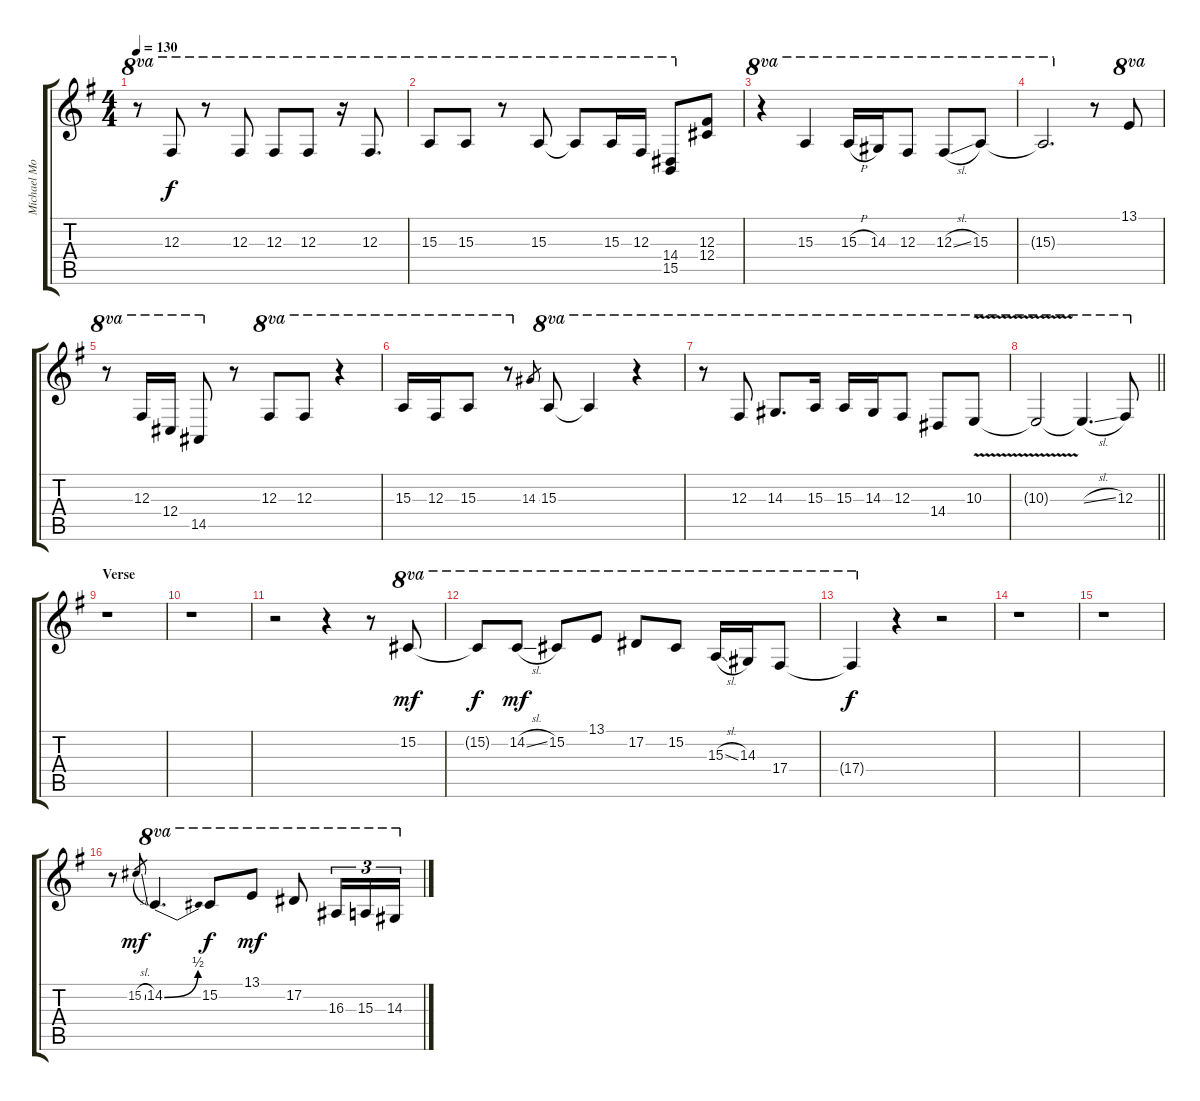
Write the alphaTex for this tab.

\track ("Michael Monroe - Harmonica" "Michael Mo") {instrument harmonica}
\staff {score tabs}
\tuning (Eb4 Bb3 Gb3 Db3 Ab2 Eb2) {hide}
\ts (4 4)
\tempo 130
\clef g2
\ks g
r.8{ot 8va dy f} 12.3.8{ot 8va} r.8{ot 8va} 12.3.8{ot 8va} 12.3.8{ot 8va} 12.3.8{ot 8va} r.16{ot 8va} 12.3.8{d ot 8va} |
15.3.8{ot 8va} 15.3.8{ot 8va} r.8{ot 8va} 15.3.8{ot 8va} 15.3{t}.8{ot 8va} 15.3.16{ot 8va} 12.3.16{ot 8va} (14.4 15.5).8{ot 8va} (12.3 12.4).8 |
r.4{ot 8va} 15.3.4{ot 8va} 15.3{h}.16{ot 8va} 14.3.16{ot 8va} 12.3.8{ot 8va} 12.3{sl}.8{ot 8va} 15.3.8{ot 8va} |
15.3{t}.2{d ot 8va} r.8 13.1.8{ot 8va} |
r.8{ot 8va} 12.3.16{ot 8va} 12.4.16{ot 8va} 14.5.8{ot 8va} r.8 12.3.8{ot 8va} 12.3.8{ot 8va} r.4{ot 8va} |
15.3.16{ot 8va} 12.3.16{ot 8va} 15.3.8{ot 8va} r.8{ot 8va} 14.3.8{gr} 15.3.8{ot 8va} 15.3{t}.4{ot 8va} r.4{ot 8va} |
r.8{ot 8va} 12.3.8{ot 8va} 14.3.8{d ot 8va} 15.3.16{ot 8va} 15.3.16{ot 8va} 14.3.16{ot 8va} 12.3.8{ot 8va} 14.4.8{ot 8va} 10.3{v}.8{ot 8va} |
\barLineRight lightlight
10.3{t}.2{ot 8va} 10.3{sl t}.4{d ot 8va} 12.3.8{ot 8va} |
\section ("" "Verse")
r.1 |
r.1 |
r.2 r.4 r.8 15.2.8{ot 8va dy mf} |
15.2{t}.8{ot 8va dy f} 14.2{sl}.8{ot 8va dy mf} 15.2.8{ot 8va} 13.1.8{ot 8va} 17.2.8{ot 8va} 15.2.8{ot 8va} 15.3{sl}.16{ot 8va} 14.3.16{ot 8va} 17.4.8{ot 8va} |
17.4{t}.4{ot 8va dy f} r.4 r.2 |
r.1 |
r.1 |
r.8 15.2{sl}.8{gr dy mf} 14.2{be (bend 0 0 60 2)}.4{d ot 8va} 15.2.8{ot 8va dy f} 13.1.8{ot 8va dy mf} 17.2.8{ot 8va} 16.3.16{tu (3 2) ot 8va} 15.3.16{tu (3 2) ot 8va} 14.3.16{tu (3 2) ot 8va}
